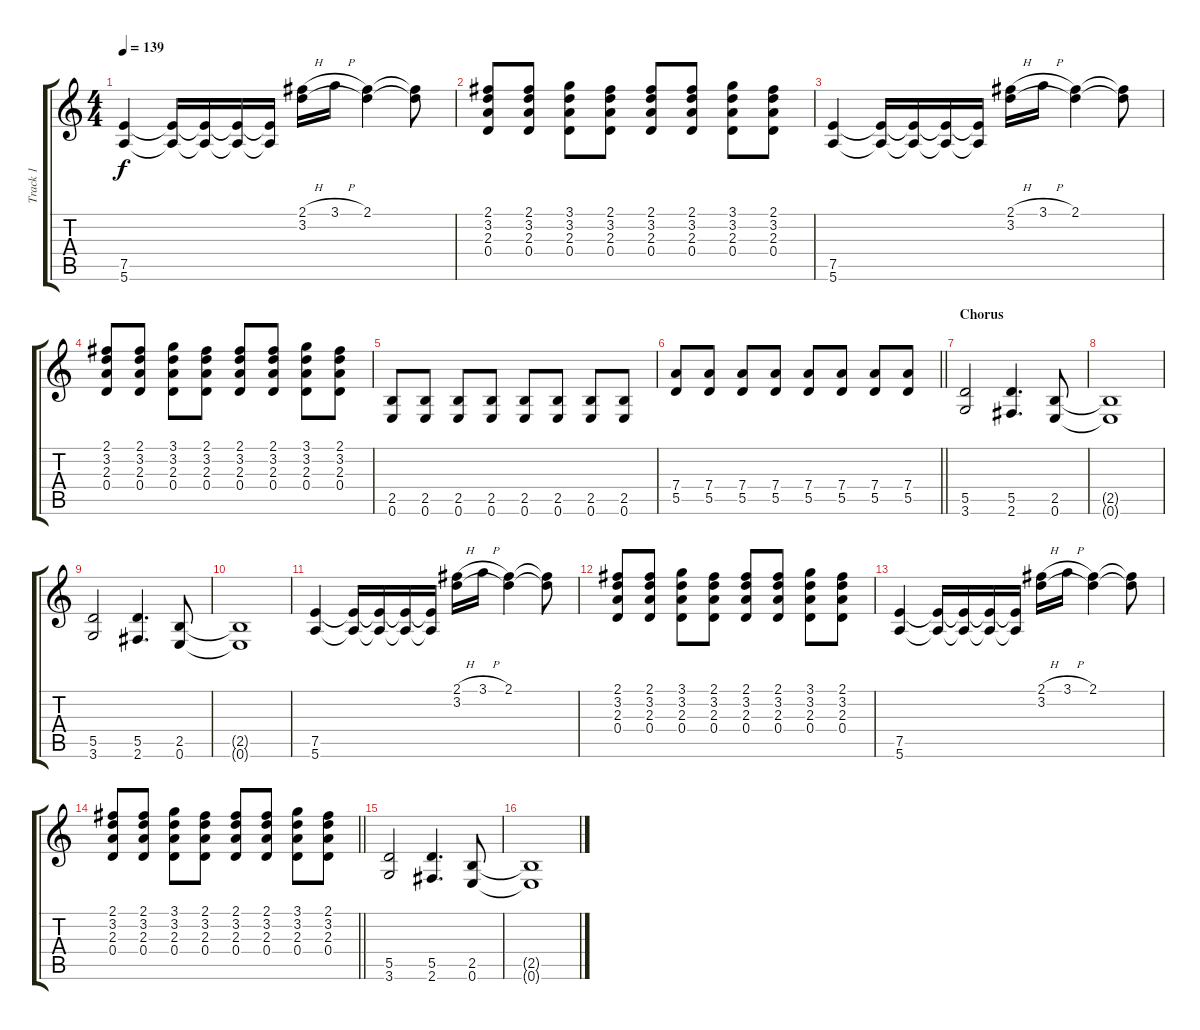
\track ("Track 1" "Track 1") {instrument overdrivenguitar}
\staff {score tabs}
\tuning (E4 B3 G3 D3 A2 E2) {hide}
\ts (4 4)
\tempo 139
\clef g2
\ks c
(7.5 5.6).4{dy f} (7.5{t} 5.6{t}).16 (7.5{t} 5.6{t}).16 (7.5{t} 5.6{t}).16 (7.5{t} 5.6{t}).16 (2.1{h} 3.2).16 3.1{h}.16 (2.1 3.2{t}).4 (2.1{t} 3.2{t}).8 |
(2.1 3.2 2.3 0.4).8 (2.1 3.2 2.3 0.4).8 (3.1 3.2 2.3 0.4).8 (2.1 3.2 2.3 0.4).8 (2.1 3.2 2.3 0.4).8 (2.1 3.2 2.3 0.4).8 (3.1 3.2 2.3 0.4).8 (2.1 3.2 2.3 0.4).8 |
(7.5 5.6).4 (7.5{t} 5.6{t}).16 (7.5{t} 5.6{t}).16 (7.5{t} 5.6{t}).16 (7.5{t} 5.6{t}).16 (2.1{h} 3.2).16 3.1{h}.16 (2.1 3.2{t}).4 (2.1{t} 3.2{t}).8 |
(2.1 3.2 2.3 0.4).8 (2.1 3.2 2.3 0.4).8 (3.1 3.2 2.3 0.4).8 (2.1 3.2 2.3 0.4).8 (2.1 3.2 2.3 0.4).8 (2.1 3.2 2.3 0.4).8 (3.1 3.2 2.3 0.4).8 (2.1 3.2 2.3 0.4).8 |
(2.5 0.6).8 (2.5 0.6).8 (2.5 0.6).8 (2.5 0.6).8 (2.5 0.6).8 (2.5 0.6).8 (2.5 0.6).8 (2.5 0.6).8 |
\barLineRight lightlight
(7.4 5.5).8 (7.4 5.5).8 (7.4 5.5).8 (7.4 5.5).8 (7.4 5.5).8 (7.4 5.5).8 (7.4 5.5).8 (7.4 5.5).8 |
\section ("" "Chorus")
(5.5 3.6).2 (5.5 2.6).4{d} (2.5 0.6).8 |
(2.5{t} 0.6{t}).1 |
(5.5 3.6).2 (5.5 2.6).4{d} (2.5 0.6).8 |
(2.5{t} 0.6{t}).1 |
(7.5 5.6).4 (7.5{t} 5.6{t}).16 (7.5{t} 5.6{t}).16 (7.5{t} 5.6{t}).16 (7.5{t} 5.6{t}).16 (2.1{h} 3.2).16 3.1{h}.16 (2.1 3.2{t}).4 (2.1{t} 3.2{t}).8 |
(2.1 3.2 2.3 0.4).8 (2.1 3.2 2.3 0.4).8 (3.1 3.2 2.3 0.4).8 (2.1 3.2 2.3 0.4).8 (2.1 3.2 2.3 0.4).8 (2.1 3.2 2.3 0.4).8 (3.1 3.2 2.3 0.4).8 (2.1 3.2 2.3 0.4).8 |
(7.5 5.6).4 (7.5{t} 5.6{t}).16 (7.5{t} 5.6{t}).16 (7.5{t} 5.6{t}).16 (7.5{t} 5.6{t}).16 (2.1{h} 3.2).16 3.1{h}.16 (2.1 3.2{t}).4 (2.1{t} 3.2{t}).8 |
\barLineRight lightlight
(2.1 3.2 2.3 0.4).8 (2.1 3.2 2.3 0.4).8 (3.1 3.2 2.3 0.4).8 (2.1 3.2 2.3 0.4).8 (2.1 3.2 2.3 0.4).8 (2.1 3.2 2.3 0.4).8 (3.1 3.2 2.3 0.4).8 (2.1 3.2 2.3 0.4).8 |
(5.5 3.6).2 (5.5 2.6).4{d} (2.5 0.6).8 |
(2.5{t} 0.6{t}).1
